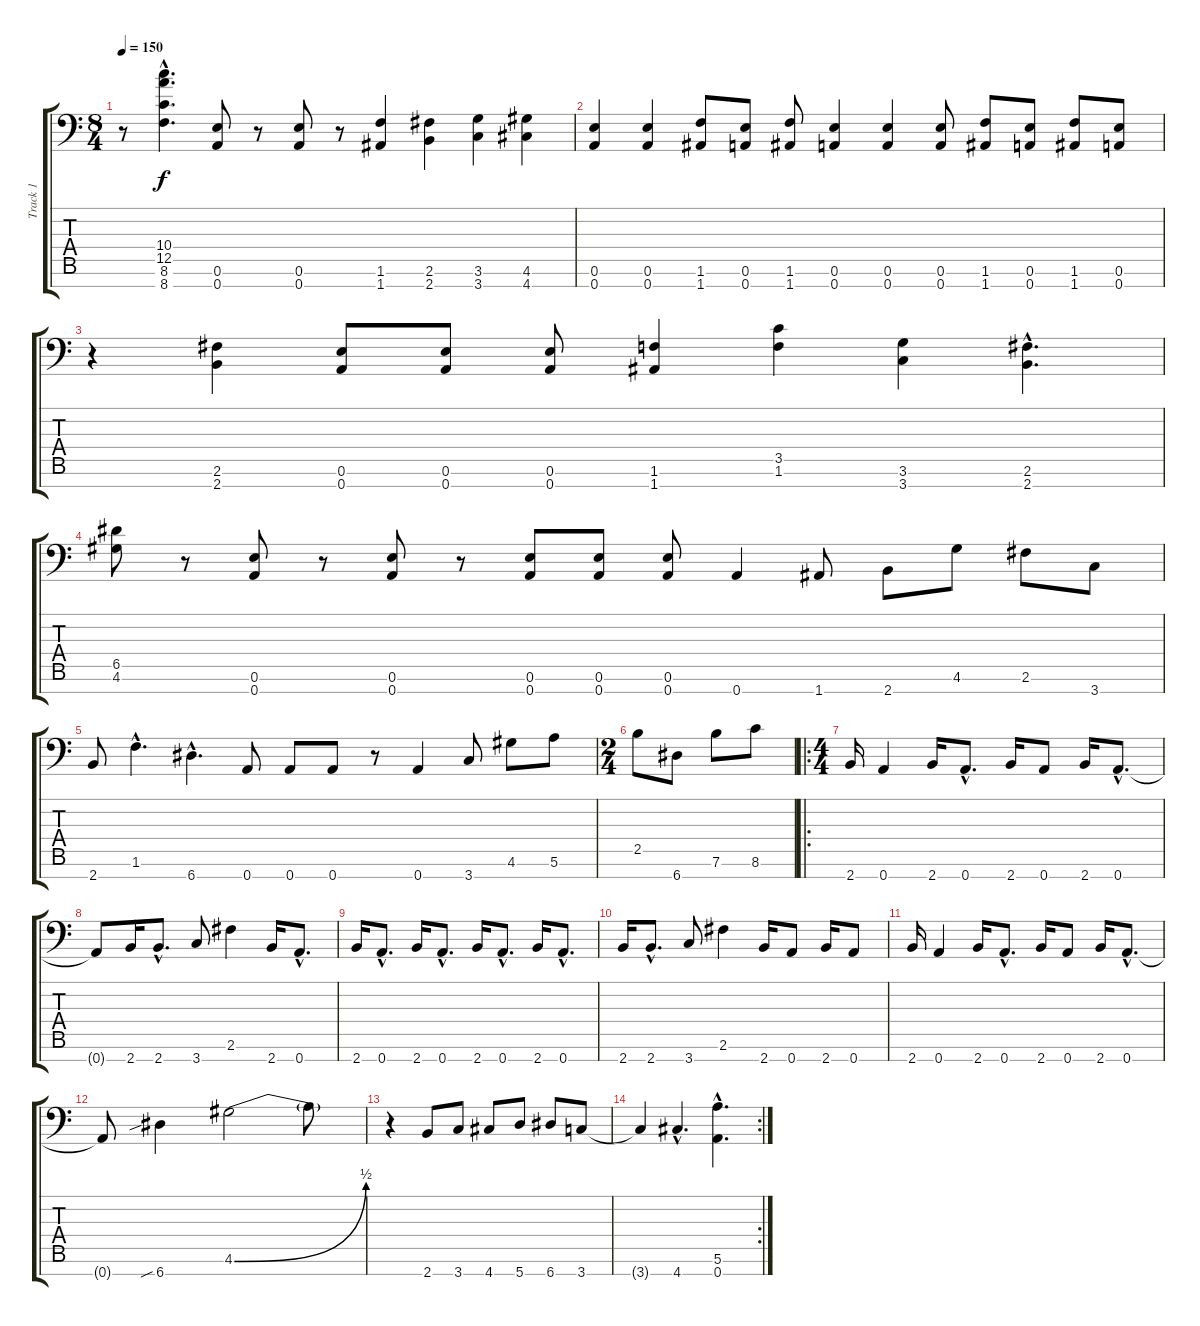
\track ("Track 1" "Track 1") {instrument distortionguitar}
\staff {score tabs}
\tuning (E4 B3 G3 D3 A2 E2 A1) {hide}
\ts (8 4)
\tempo 150
\clef f4
\ks c
r.8{dy f} (10.4{hac} 12.5{hac} 8.6{hac} 8.7{hac}).4{d} (0.6 0.7).8 r.8 (0.6 0.7).8 r.8 (1.6 1.7).4 (2.6 2.7).4 (3.6 3.7).4 (4.6 4.7).4 |
(0.6 0.7).4 (0.6 0.7).4 (1.6 1.7).8 (0.6 0.7).8 (1.6 1.7).8 (0.6 0.7).4 (0.6 0.7).4 (0.6 0.7).8 (1.6 1.7).8 (0.6 0.7).8 (1.6 1.7).8 (0.6 0.7).8 |
r.4 (2.6 2.7).4 (0.6 0.7).8 (0.6 0.7).8 (0.6 0.7).8 (1.6 1.7).4 (3.5 1.6).4 (3.6 3.7).4 (2.6{hac} 2.7{hac}).4{d} |
(6.5 4.6).8 r.8 (0.6 0.7).8 r.8 (0.6 0.7).8 r.8 (0.6 0.7).8 (0.6 0.7).8 (0.6 0.7).8 0.7.4 1.7.8 2.7.8 4.6.8 2.6.8 3.7.8 |
2.7.8 1.6{hac}.4{d} 6.7{hac}.4{d} 0.7.8 0.7.8 0.7.8 r.8 0.7.4 3.7.8 4.6.8 5.6.8 |
\ts (2 4)
2.5.8 6.7.8 7.6.8 8.6.8 |
\ro
\ts (4 4)
2.7.16 0.7.4 2.7.16 0.7{hac}.8{d} 2.7.16 0.7.8 2.7.16 0.7{hac}.8{d} |
0.7{t}.8 2.7.16 2.7{hac}.8{d} 3.7.8 2.6.4 2.7.16 0.7{hac}.8{d} |
2.7.16 0.7{hac}.8{d} 2.7.16 0.7{hac}.8{d} 2.7.16 0.7{hac}.8{d} 2.7.16 0.7{hac}.8{d} |
2.7.16 2.7{hac}.8{d} 3.7.8 2.6.4 2.7.16 0.7.8 2.7.16 0.7.8 |
2.7.16 0.7.4 2.7.16 0.7{hac}.8{d} 2.7.16 0.7.8 2.7.16 0.7{hac}.8{d} |
0.7{t}.8 6.7{sib}.4 4.6{be (bend 0 0 60 2)}.2 4.6{t}.8 |
r.4 2.7.8 3.7.8 4.7.8 5.7.8 6.7.8 3.7.8 |
\rc 2
3.7{t}.4 4.7{hac}.4{d} (5.6{hac} 0.7{hac}).4{d}
